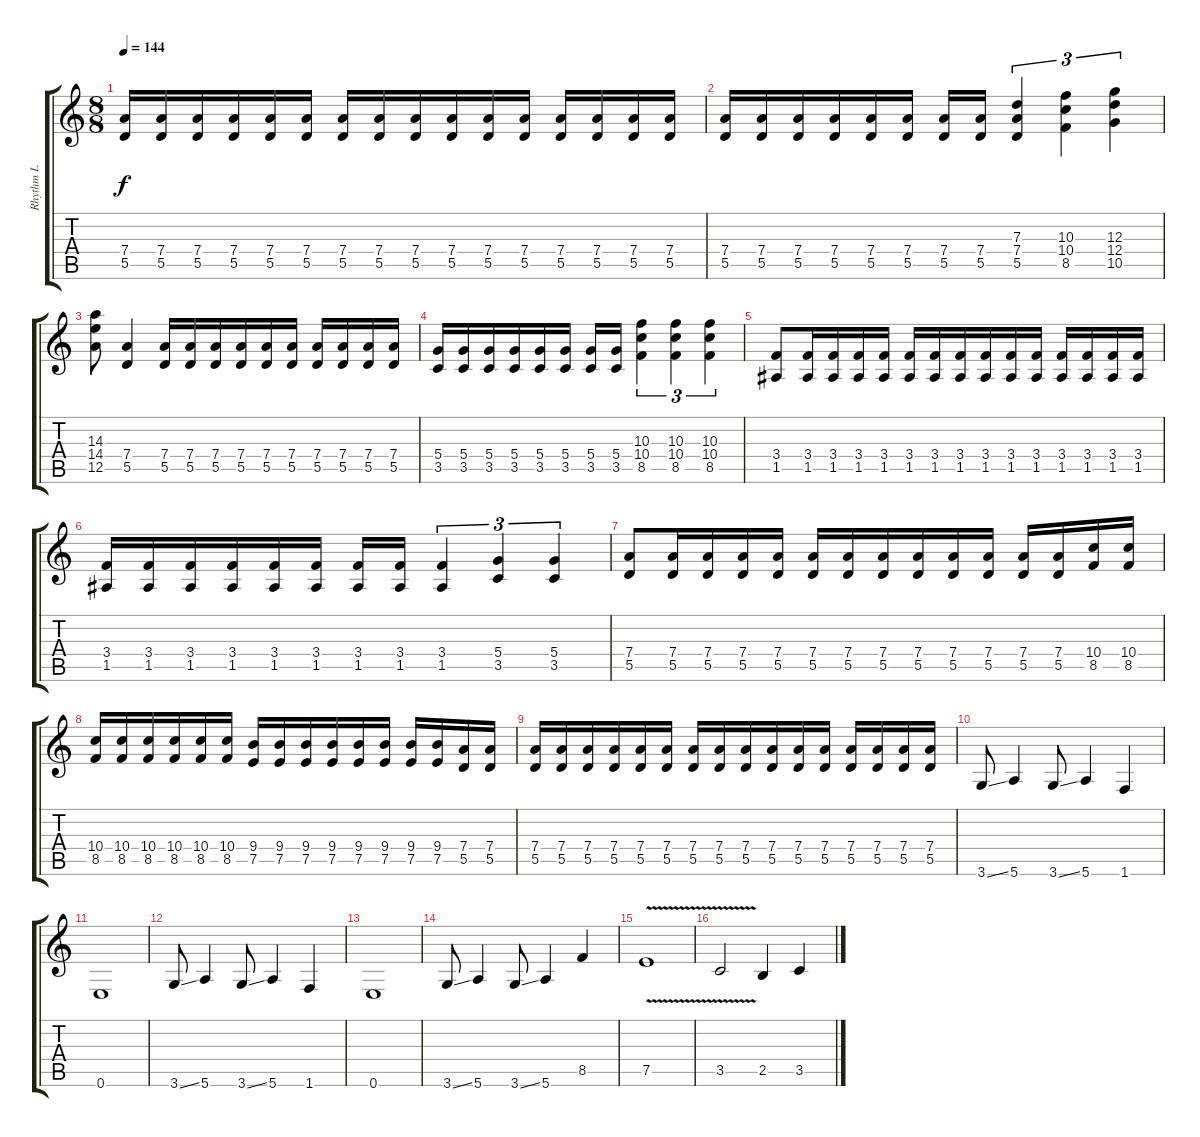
\track ("Rhythm L" "Rhythm L") {instrument distortionguitar}
\staff {score tabs}
\tuning (E4 B3 G3 D3 A2 E2) {hide}
\ts (8 8)
\tempo 144
\clef g2
\ks c
(7.4 5.5).16{dy f} (7.4 5.5).16 (7.4 5.5).16 (7.4 5.5).16 (7.4 5.5).16 (7.4 5.5).16 (7.4 5.5).16 (7.4 5.5).16 (7.4 5.5).16 (7.4 5.5).16 (7.4 5.5).16 (7.4 5.5).16 (7.4 5.5).16 (7.4 5.5).16 (7.4 5.5).16 (7.4 5.5).16 |
(7.4 5.5).16 (7.4 5.5).16 (7.4 5.5).16 (7.4 5.5).16 (7.4 5.5).16 (7.4 5.5).16 (7.4 5.5).16 (7.4 5.5).16 (7.3 7.4 5.5).4{tu (3 2)} (10.3 10.4 8.5).4{tu (3 2)} (12.3 12.4 10.5).4{tu (3 2)} |
(14.3 14.4 12.5).8 (7.4 5.5).4 (7.4 5.5).16 (7.4 5.5).16 (7.4 5.5).16 (7.4 5.5).16 (7.4 5.5).16 (7.4 5.5).16 (7.4 5.5).16 (7.4 5.5).16 (7.4 5.5).16 (7.4 5.5).16 |
(5.4 3.5).16 (5.4 3.5).16 (5.4 3.5).16 (5.4 3.5).16 (5.4 3.5).16 (5.4 3.5).16 (5.4 3.5).16 (5.4 3.5).16 (10.3 10.4 8.5).4{tu (3 2)} (10.3 10.4 8.5).4{tu (3 2)} (10.3 10.4 8.5).4{tu (3 2)} |
(3.4 1.5).8 (3.4 1.5).16 (3.4 1.5).16 (3.4 1.5).16 (3.4 1.5).16 (3.4 1.5).16 (3.4 1.5).16 (3.4 1.5).16 (3.4 1.5).16 (3.4 1.5).16 (3.4 1.5).16 (3.4 1.5).16 (3.4 1.5).16 (3.4 1.5).16 (3.4 1.5).16 |
(3.4 1.5).16 (3.4 1.5).16 (3.4 1.5).16 (3.4 1.5).16 (3.4 1.5).16 (3.4 1.5).16 (3.4 1.5).16 (3.4 1.5).16 (3.4 1.5).4{tu (3 2)} (5.4 3.5).4{tu (3 2)} (5.4 3.5).4{tu (3 2)} |
(7.4 5.5).8 (7.4 5.5).16 (7.4 5.5).16 (7.4 5.5).16 (7.4 5.5).16 (7.4 5.5).16 (7.4 5.5).16 (7.4 5.5).16 (7.4 5.5).16 (7.4 5.5).16 (7.4 5.5).16 (7.4 5.5).16 (7.4 5.5).16 (10.4 8.5).16 (10.4 8.5).16 |
(10.4 8.5).16 (10.4 8.5).16 (10.4 8.5).16 (10.4 8.5).16 (10.4 8.5).16 (10.4 8.5).16 (9.4 7.5).16 (9.4 7.5).16 (9.4 7.5).16 (9.4 7.5).16 (9.4 7.5).16 (9.4 7.5).16 (9.4 7.5).16 (9.4 7.5).16 (7.4 5.5).16 (7.4 5.5).16 |
(7.4 5.5).16 (7.4 5.5).16 (7.4 5.5).16 (7.4 5.5).16 (7.4 5.5).16 (7.4 5.5).16 (7.4 5.5).16 (7.4 5.5).16 (7.4 5.5).16 (7.4 5.5).16 (7.4 5.5).16 (7.4 5.5).16 (7.4 5.5).16 (7.4 5.5).16 (7.4 5.5).16 (7.4 5.5).16 |
3.6{ss}.8 5.6.4 3.6{ss}.8 5.6.4 1.6.4 |
0.6.1 |
3.6{ss}.8 5.6.4 3.6{ss}.8 5.6.4 1.6.4 |
0.6.1 |
3.6{ss}.8 5.6.4 3.6{ss}.8 5.6.4 8.5.4 |
7.5{v}.1 |
3.5{v}.2 2.5.4 3.5{ss}.4
